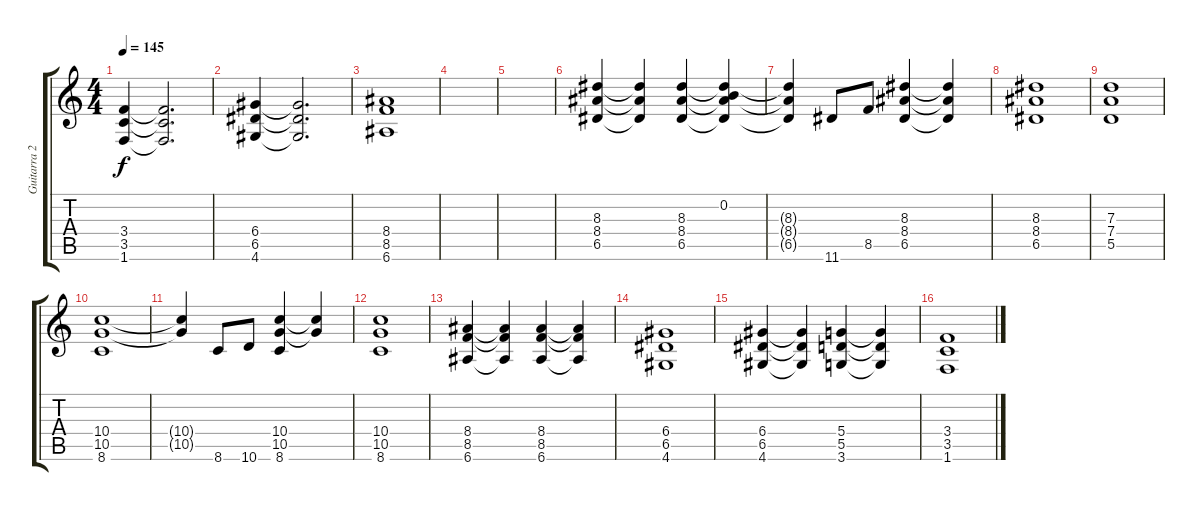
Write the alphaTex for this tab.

\track ("Guitarra 2" "Guitarra 2") {instrument distortionguitar}
\staff {score tabs}
\tuning (E4 B3 G3 D3 A2 E2) {hide}
\ts (4 4)
\tempo 145
\clef g2
\ks c
(3.4 3.5 1.6).4{dy f} (3.4{t} 3.5{t} 1.6{t}).2{d} |
(6.4 6.5 4.6).4 (6.4{t} 6.5{t} 4.6{t}).2{d} |
(8.4 8.5 6.6).1 |
|
|
(8.3 8.4 6.5).4 (8.3{t} 8.4{t} 6.5{t}).4 (8.3 8.4 6.5).4 (0.2 8.3{t} 8.4{t} 6.5{t}).4 |
(8.3{t} 8.4{t} 6.5{t}).4 11.6.8 8.5.8 (8.3 8.4 6.5).4 (8.3{t} 8.4{t} 6.5{t}).4 |
(8.3 8.4 6.5).1 |
(7.3 7.4 5.5).1 |
(10.4 10.5 8.6).1 |
(10.4{t} 10.5{t}).4 8.6.8 10.6.8 (10.4 10.5 8.6).4 (10.4{t} 10.5{t}).4 |
(10.4 10.5 8.6).1 |
(8.4 8.5 6.6).4 (8.4{t} 8.5{t} 6.6{t}).4 (8.4 8.5 6.6).4 (8.4{t} 8.5{t} 6.6{t}).4 |
(6.4 6.5 4.6).1 |
(6.4 6.5 4.6).4 (6.4{t} 6.5{t} 4.6{t}).4 (5.4 5.5 3.6).4 (5.4{t} 5.5{t} 3.6{t}).4 |
(3.4 3.5 1.6).1
